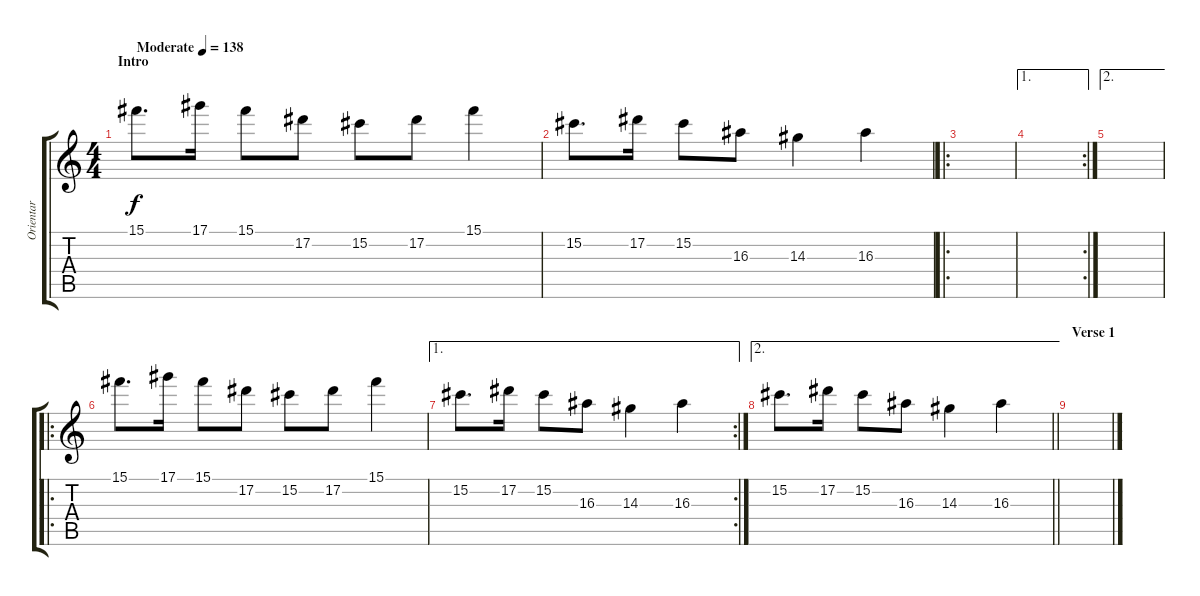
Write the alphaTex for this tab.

\track ("Orientar" "Orientar") {instrument acousticguitarsteel}
\staff {score tabs}
\tuning (Eb4 Bb3 Gb3 Db3 Ab2 Eb2) {hide}
\ts (4 4)
\section ("" "Intro")
\tempo (138 "Moderate")
\clef g2
\ks c
15.1.8{d dy f instrument acousticguitarsteel} 17.1.16 15.1.8 17.2.8 15.2.8 17.2.8 15.1.4 |
15.2.8{d} 17.2.16 15.2.8 16.3.8 14.3.4 16.3.4 |
\ro
|
\ae 1
\rc 2
|
\ae 2
|
\ro
15.1.8{d} 17.1.16 15.1.8 17.2.8 15.2.8 17.2.8 15.1.4 |
\ae 1
\rc 2
15.2.8{d} 17.2.16 15.2.8 16.3.8 14.3.4 16.3.4 |
\ae 2
\barLineRight lightlight
15.2.8{d} 17.2.16 15.2.8 16.3.8 14.3.4 16.3.4 |
\section ("" "Verse 1")
